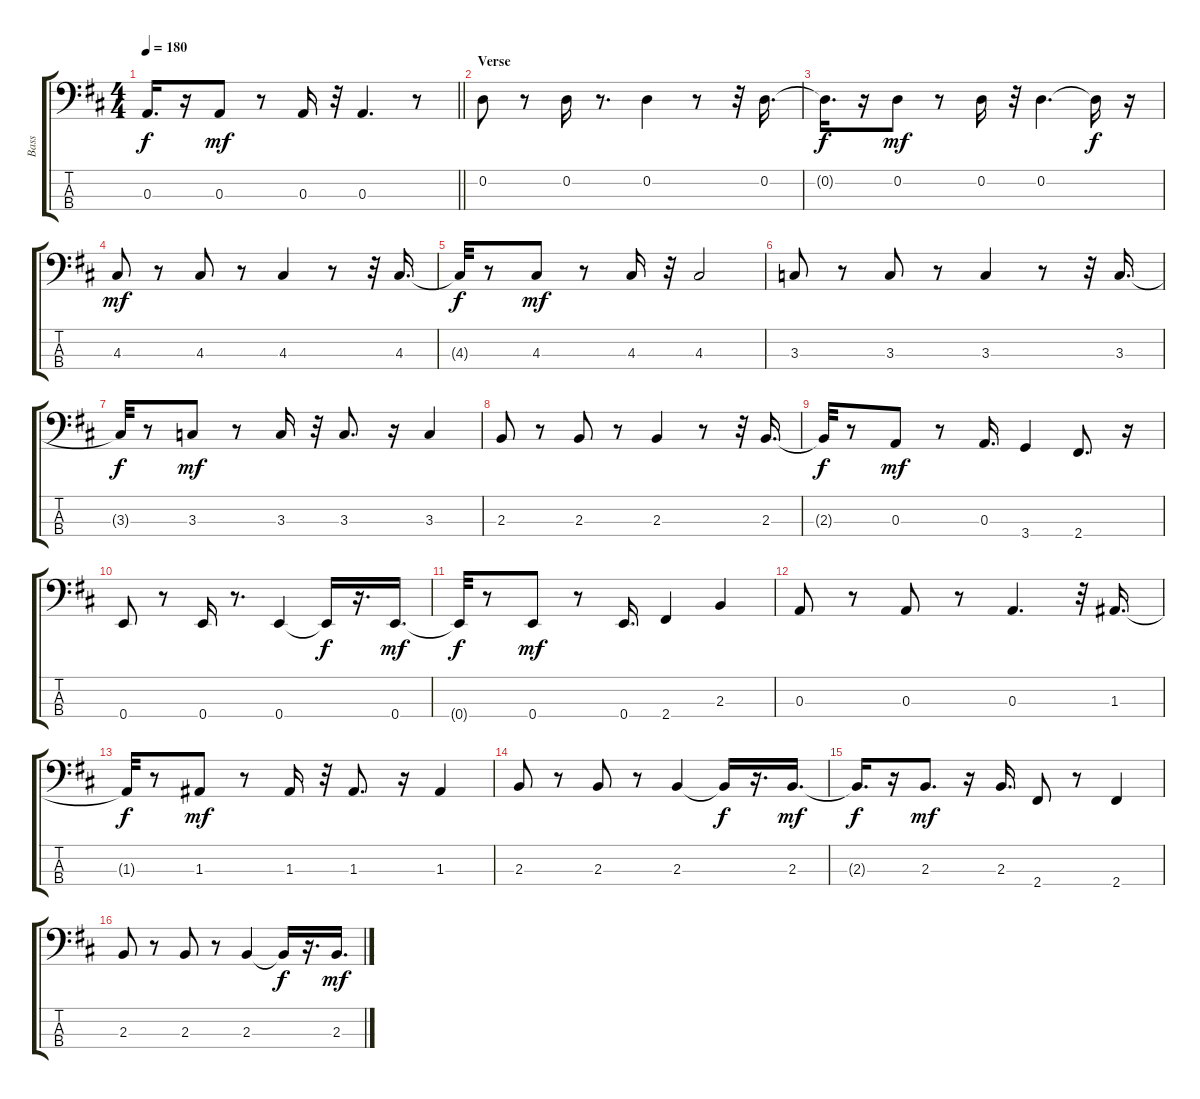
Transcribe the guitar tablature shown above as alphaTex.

\track ("Bass" "Bass") {instrument electricbassfinger}
\staff {score tabs}
\tuning (G2 D2 A1 E1) {hide}
\ts (4 4)
\tempo 180
\clef f4
\barLineRight lightlight
\ks bminor
0.3{t}.16{d dy f} r.16 0.3.8{dy mf} r.8 0.3.16 r.32 0.3.4{d} r.8 |
\section ("" "Verse")
0.2.8 r.8 0.2.16 r.8{d} 0.2.4 r.8 r.32 0.2.16{d} |
0.2{t}.16{d dy f} r.16 0.2.8{dy mf} r.8 0.2.16 r.32 0.2.4{d} 0.2{t}.16{dy f} r.16 |
4.3.8{dy mf} r.8 4.3.8 r.8 4.3.4 r.8 r.32 4.3.16{d} |
4.3{t}.32{dy f} r.8 4.3.8{dy mf} r.8 4.3.16 r.32 4.3.2 |
3.3.8 r.8 3.3.8 r.8 3.3.4 r.8 r.32 3.3.16{d} |
3.3{t}.32{dy f} r.8 3.3.8{dy mf} r.8 3.3.16 r.32 3.3.8{d} r.16 3.3.4 |
2.3.8 r.8 2.3.8 r.8 2.3.4 r.8 r.32 2.3.16{d} |
2.3{t}.32{dy f} r.8 0.3.8{dy mf} r.8 0.3.16{d} 3.4.4 2.4.8{d} r.16 |
0.4.8 r.8 0.4.16 r.8{d} 0.4.4 0.4{t}.16{dy f} r.16{d} 0.4.16{d dy mf} |
0.4{t}.32{dy f} r.8 0.4.8{dy mf} r.8 0.4.16{d} 2.4.4 2.3.4 |
0.3.8 r.8 0.3.8 r.8 0.3.4{d} r.32 1.3.16{d} |
1.3{t}.32{dy f} r.8 1.3.8{dy mf} r.8 1.3.16 r.32 1.3.8{d} r.16 1.3.4 |
2.3.8 r.8 2.3.8 r.8 2.3.4 2.3{t}.16{dy f} r.16{d} 2.3.16{d dy mf} |
2.3{t}.16{d dy f} r.16 2.3.8{d dy mf} r.16 2.3.16{d} 2.4.8 r.8 2.4.4 |
2.3.8 r.8 2.3.8 r.8 2.3.4 2.3{t}.16{dy f} r.16{d} 2.3.16{d dy mf}
